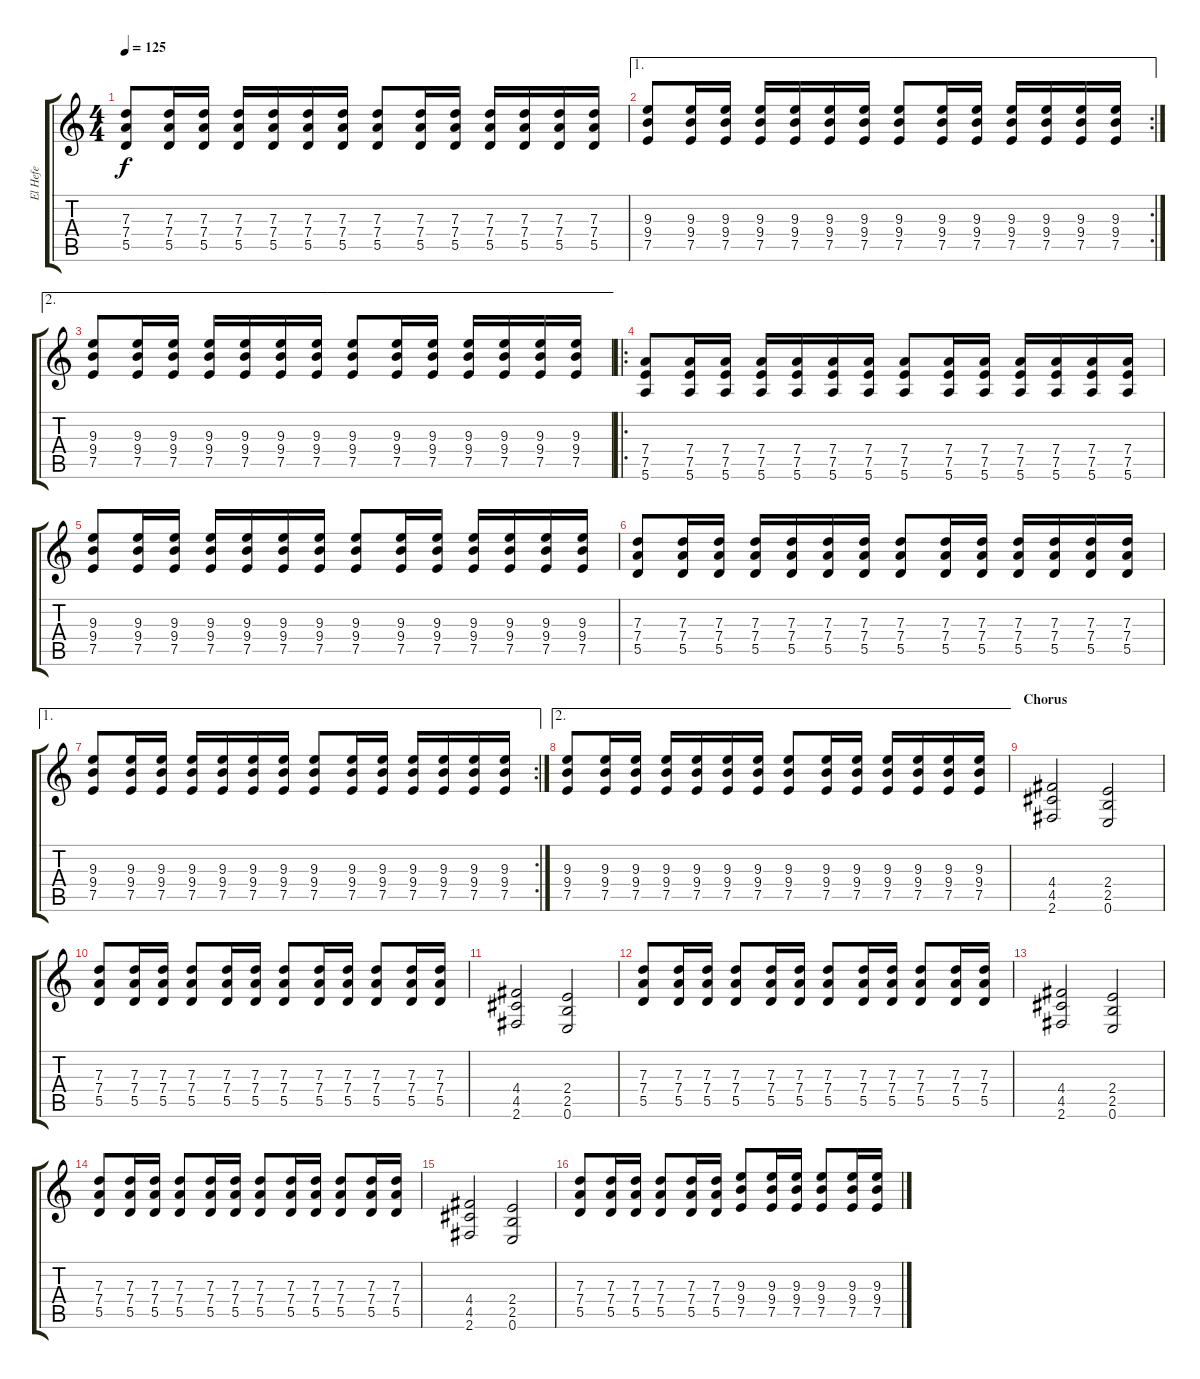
\track ("El Hefe" "El Hefe") {instrument overdrivenguitar}
\staff {score tabs}
\tuning (E4 B3 G3 D3 A2 E2) {hide}
\ts (4 4)
\tempo 125
\clef g2
\ks c
(7.3 7.4 5.5).8{dy f} (7.3 7.4 5.5).16 (7.3 7.4 5.5).16 (7.3 7.4 5.5).16 (7.3 7.4 5.5).16 (7.3 7.4 5.5).16 (7.3 7.4 5.5).16 (7.3 7.4 5.5).8 (7.3 7.4 5.5).16 (7.3 7.4 5.5).16 (7.3 7.4 5.5).16 (7.3 7.4 5.5).16 (7.3 7.4 5.5).16 (7.3 7.4 5.5).16 |
\ae 1
\rc 2
(9.3 9.4 7.5).8 (9.3 9.4 7.5).16 (9.3 9.4 7.5).16 (9.3 9.4 7.5).16 (9.3 9.4 7.5).16 (9.3 9.4 7.5).16 (9.3 9.4 7.5).16 (9.3 9.4 7.5).8 (9.3 9.4 7.5).16 (9.3 9.4 7.5).16 (9.3 9.4 7.5).16 (9.3 9.4 7.5).16 (9.3 9.4 7.5).16 (9.3 9.4 7.5).16 |
\ae 2
(9.3 9.4 7.5).8 (9.3 9.4 7.5).16 (9.3 9.4 7.5).16 (9.3 9.4 7.5).16 (9.3 9.4 7.5).16 (9.3 9.4 7.5).16 (9.3 9.4 7.5).16 (9.3 9.4 7.5).8 (9.3 9.4 7.5).16 (9.3 9.4 7.5).16 (9.3 9.4 7.5).16 (9.3 9.4 7.5).16 (9.3 9.4 7.5).16 (9.3 9.4 7.5).16 |
\ro
(7.4 7.5 5.6).8 (7.4 7.5 5.6).16 (7.4 7.5 5.6).16 (7.4 7.5 5.6).16 (7.4 7.5 5.6).16 (7.4 7.5 5.6).16 (7.4 7.5 5.6).16 (7.4 7.5 5.6).8 (7.4 7.5 5.6).16 (7.4 7.5 5.6).16 (7.4 7.5 5.6).16 (7.4 7.5 5.6).16 (7.4 7.5 5.6).16 (7.4 7.5 5.6).16 |
(9.3 9.4 7.5).8 (9.3 9.4 7.5).16 (9.3 9.4 7.5).16 (9.3 9.4 7.5).16 (9.3 9.4 7.5).16 (9.3 9.4 7.5).16 (9.3 9.4 7.5).16 (9.3 9.4 7.5).8 (9.3 9.4 7.5).16 (9.3 9.4 7.5).16 (9.3 9.4 7.5).16 (9.3 9.4 7.5).16 (9.3 9.4 7.5).16 (9.3 9.4 7.5).16 |
(7.3 7.4 5.5).8 (7.3 7.4 5.5).16 (7.3 7.4 5.5).16 (7.3 7.4 5.5).16 (7.3 7.4 5.5).16 (7.3 7.4 5.5).16 (7.3 7.4 5.5).16 (7.3 7.4 5.5).8 (7.3 7.4 5.5).16 (7.3 7.4 5.5).16 (7.3 7.4 5.5).16 (7.3 7.4 5.5).16 (7.3 7.4 5.5).16 (7.3 7.4 5.5).16 |
\ae 1
\rc 2
(9.3 9.4 7.5).8 (9.3 9.4 7.5).16 (9.3 9.4 7.5).16 (9.3 9.4 7.5).16 (9.3 9.4 7.5).16 (9.3 9.4 7.5).16 (9.3 9.4 7.5).16 (9.3 9.4 7.5).8 (9.3 9.4 7.5).16 (9.3 9.4 7.5).16 (9.3 9.4 7.5).16 (9.3 9.4 7.5).16 (9.3 9.4 7.5).16 (9.3 9.4 7.5).16 |
\ae 2
(9.3 9.4 7.5).8 (9.3 9.4 7.5).16 (9.3 9.4 7.5).16 (9.3 9.4 7.5).16 (9.3 9.4 7.5).16 (9.3 9.4 7.5).16 (9.3 9.4 7.5).16 (9.3 9.4 7.5).8 (9.3 9.4 7.5).16 (9.3 9.4 7.5).16 (9.3 9.4 7.5).16 (9.3 9.4 7.5).16 (9.3 9.4 7.5).16 (9.3 9.4 7.5).16 |
\section ("" "Chorus")
(4.4 4.5 2.6).2 (2.4 2.5 0.6).2 |
(7.3 7.4 5.5).8 (7.3 7.4 5.5).16 (7.3 7.4 5.5).16 (7.3 7.4 5.5).8 (7.3 7.4 5.5).16 (7.3 7.4 5.5).16 (7.3 7.4 5.5).8 (7.3 7.4 5.5).16 (7.3 7.4 5.5).16 (7.3 7.4 5.5).8 (7.3 7.4 5.5).16 (7.3 7.4 5.5).16 |
(4.4 4.5 2.6).2 (2.4 2.5 0.6).2 |
(7.3 7.4 5.5).8 (7.3 7.4 5.5).16 (7.3 7.4 5.5).16 (7.3 7.4 5.5).8 (7.3 7.4 5.5).16 (7.3 7.4 5.5).16 (7.3 7.4 5.5).8 (7.3 7.4 5.5).16 (7.3 7.4 5.5).16 (7.3 7.4 5.5).8 (7.3 7.4 5.5).16 (7.3 7.4 5.5).16 |
(4.4 4.5 2.6).2 (2.4 2.5 0.6).2 |
(7.3 7.4 5.5).8 (7.3 7.4 5.5).16 (7.3 7.4 5.5).16 (7.3 7.4 5.5).8 (7.3 7.4 5.5).16 (7.3 7.4 5.5).16 (7.3 7.4 5.5).8 (7.3 7.4 5.5).16 (7.3 7.4 5.5).16 (7.3 7.4 5.5).8 (7.3 7.4 5.5).16 (7.3 7.4 5.5).16 |
(4.4 4.5 2.6).2 (2.4 2.5 0.6).2 |
(7.3 7.4 5.5).8 (7.3 7.4 5.5).16 (7.3 7.4 5.5).16 (7.3 7.4 5.5).8 (7.3 7.4 5.5).16 (7.3 7.4 5.5).16 (9.3 9.4 7.5).8 (9.3 9.4 7.5).16 (9.3 9.4 7.5).16 (9.3 9.4 7.5).8 (9.3 9.4 7.5).16 (9.3 9.4 7.5).16
